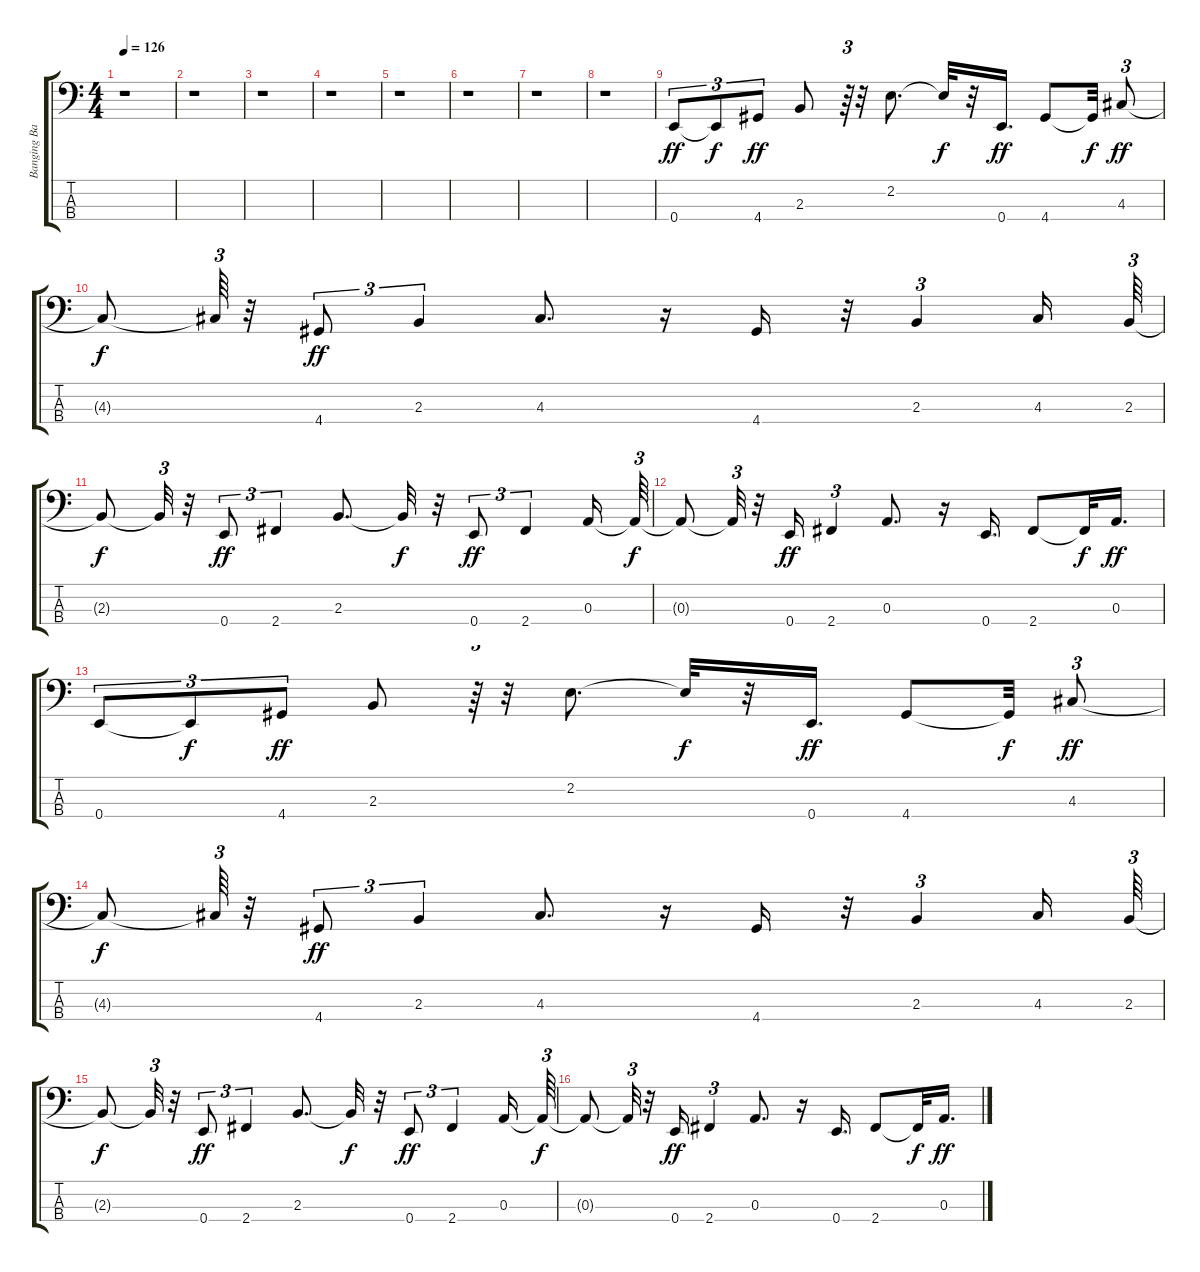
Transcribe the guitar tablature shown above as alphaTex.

\track ("Banging Bass" "Banging Ba") {instrument slapbass1}
\staff {score tabs}
\tuning (G2 D2 A1 E1) {hide}
\ts (4 4)
\tempo 126
\clef f4
\ks c
r.1{dy f} |
r.1 |
r.1 |
r.1 |
r.1 |
r.1 |
r.1 |
r.1 |
0.4.8{tu (3 2) dy ff} 0.4{t}.8{tu (3 2) dy f} 4.4.8{tu (3 2) dy ff} 2.3.8 r.64{tu (3 2)} r.32 2.2.8{d} 2.2{t}.32{dy f} r.32 0.4.16{d dy ff} 4.4.8 4.4{t}.32{dy f} 4.3.8{tu (3 2) dy ff} |
4.3{t}.8{dy f} 4.3{t}.64{tu (3 2)} r.32 4.4.8{tu (3 2) dy ff} 2.3.4{tu (3 2)} 4.3.8{d} r.16 4.4.16 r.32 2.3.4{tu (3 2)} 4.3.16 2.3.64{tu (3 2)} |
2.3{t}.8{dy f} 2.3{t}.32{tu (3 2)} r.32 0.4.8{tu (3 2) dy ff} 2.4.4{tu (3 2)} 2.3.8{d} 2.3{t}.32{dy f} r.32 0.4.8{tu (3 2) dy ff} 2.4.4{tu (3 2)} 0.3.16 0.3{t}.64{tu (3 2) dy f} |
0.3{t}.8 0.3{t}.32{tu (3 2)} r.32 0.4.16{dy ff} 2.4.4{tu (3 2)} 0.3.8{d} r.16 0.4.16{d} 2.4.8 2.4{t}.32{dy f} 0.3.16{d dy ff} |
0.4.8{tu (3 2)} 0.4{t}.8{tu (3 2) dy f} 4.4.8{tu (3 2) dy ff} 2.3.8 r.64{tu (3 2)} r.32 2.2.8{d} 2.2{t}.32{dy f} r.32 0.4.16{d dy ff} 4.4.8 4.4{t}.32{dy f} 4.3.8{tu (3 2) dy ff} |
4.3{t}.8{dy f} 4.3{t}.64{tu (3 2)} r.32 4.4.8{tu (3 2) dy ff} 2.3.4{tu (3 2)} 4.3.8{d} r.16 4.4.16 r.32 2.3.4{tu (3 2)} 4.3.16 2.3.64{tu (3 2)} |
2.3{t}.8{dy f} 2.3{t}.32{tu (3 2)} r.32 0.4.8{tu (3 2) dy ff} 2.4.4{tu (3 2)} 2.3.8{d} 2.3{t}.32{dy f} r.32 0.4.8{tu (3 2) dy ff} 2.4.4{tu (3 2)} 0.3.16 0.3{t}.64{tu (3 2) dy f} |
0.3{t}.8 0.3{t}.32{tu (3 2)} r.32 0.4.16{dy ff} 2.4.4{tu (3 2)} 0.3.8{d} r.16 0.4.16{d} 2.4.8 2.4{t}.32{dy f} 0.3.16{d dy ff}
